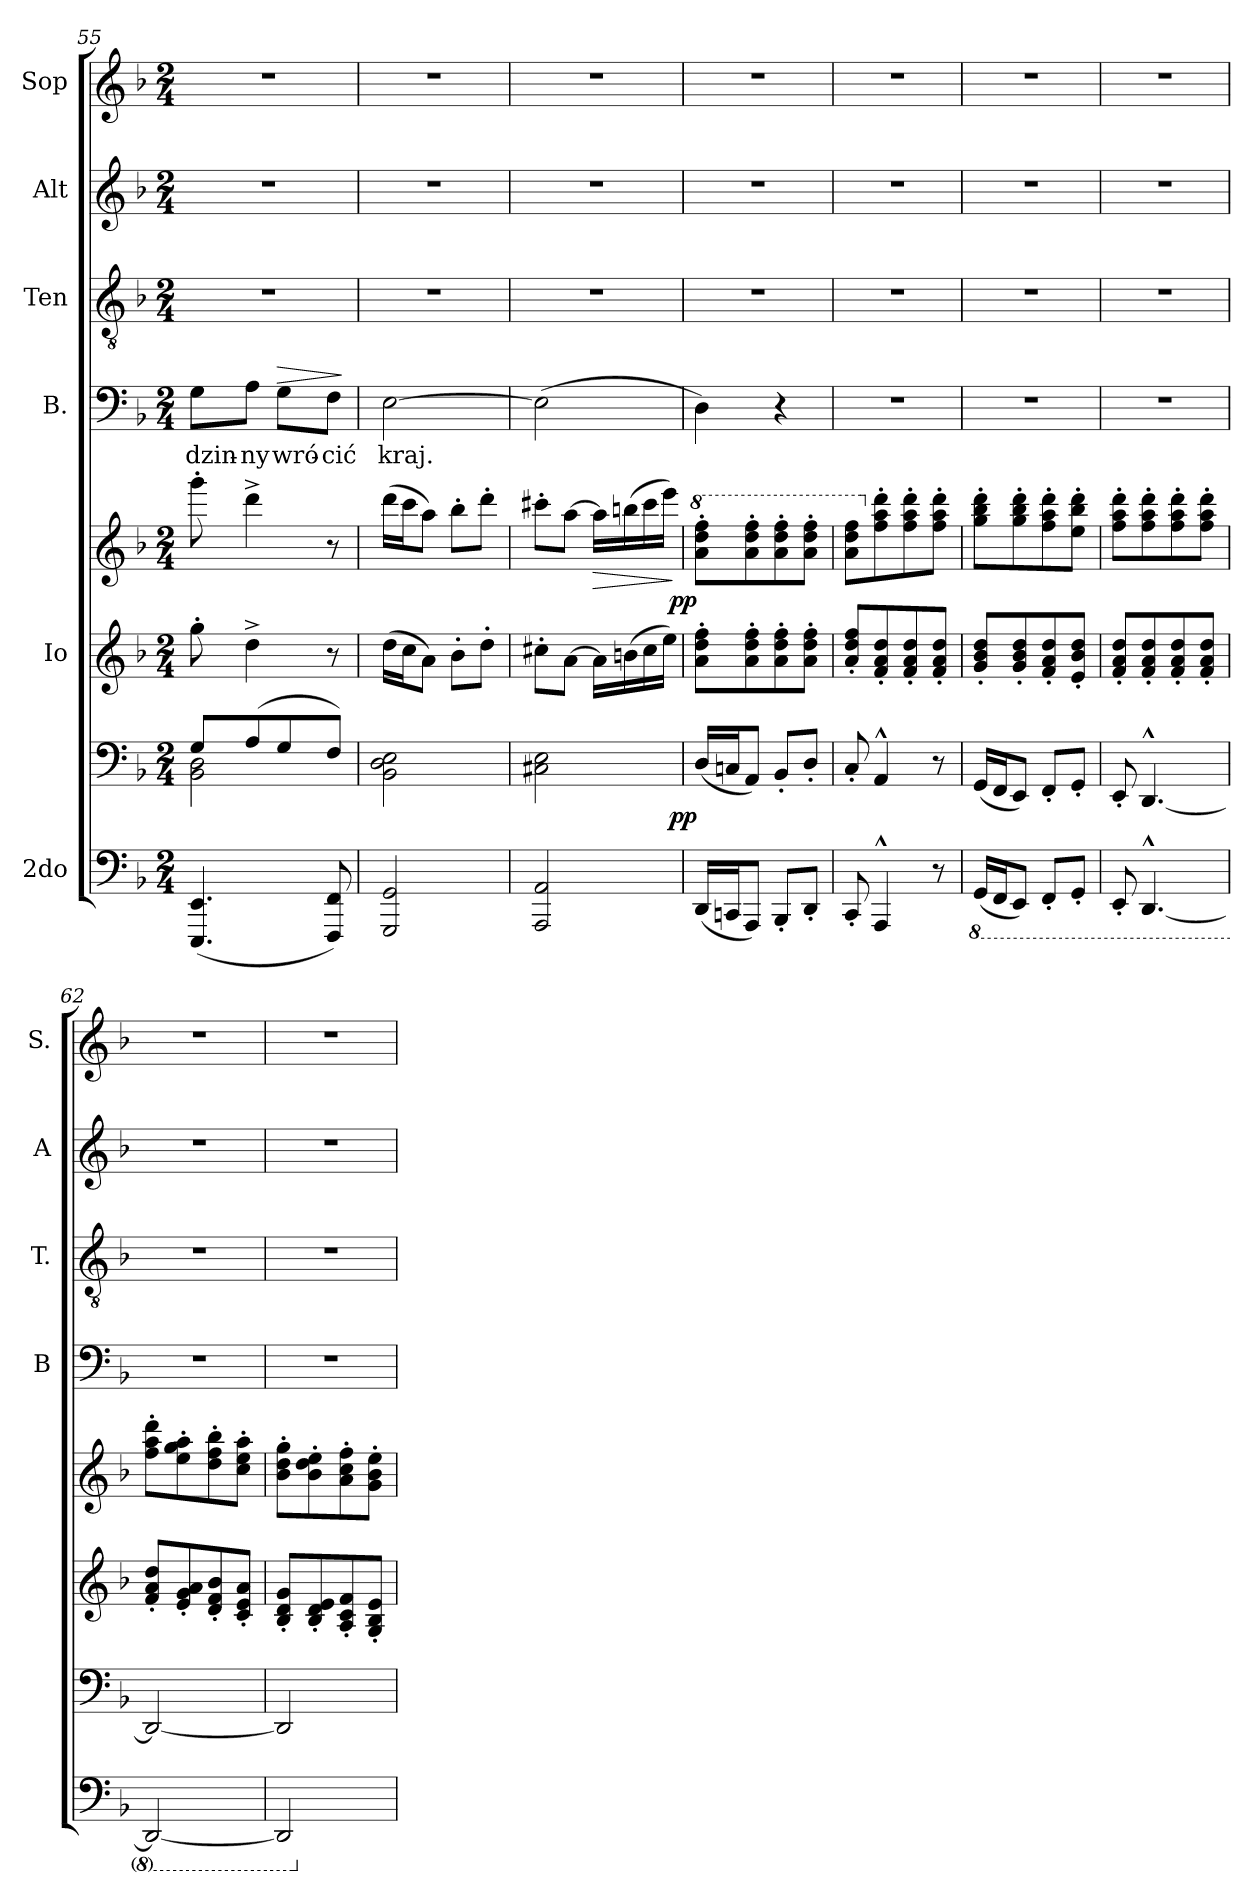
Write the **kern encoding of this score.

**kern	**kern	**dynam	**kern	**kern	**dynam	**kern	**text	**dynam	**kern	**kern	**kern
*part6	*part6	*part6	*part5	*part5	*part5	*part4	*part4	*part4	*part3	*part2	*part1
*staff8	*staff7	*staff7/8	*staff6	*staff5	*staff5/6	*staff4	*staff4	*staff4	*staff3	*staff2	*staff1
*I"2do	*	*	*I"Io	*	*	*I"B.	*	*	*I"Ten	*I"Alt	*I"Sop
*	*	*	*	*	*	*I'B	*	*	*I'T.	*I'A	*I'S.
*clefF4	*clefF4	*	*clefG2	*clefG2	*	*clefF4	*	*	*clefGv2	*clefG2	*clefG2
*k[b-]	*k[b-]	*	*k[b-]	*k[b-]	*	*k[b-]	*	*	*k[b-]	*k[b-]	*k[b-]
*d:	*d:	*	*d:	*d:	*	*d:	*	*	*d:	*d:	*d:
*M2/4	*M2/4	*	*M2/4	*M2/4	*	*M2/4	*	*	*M2/4	*M2/4	*M2/4
=55	=55	=55	=55	=55	=55	=55	=55	=55	=55	=55	=55
*	*^	*	*	*	*	*	*	*	*	*	*
(4.EEE/ 4.EE/	8G/L	2BB-\ 2D\	.	8gg'\	8ggg'\	.	8G\L	-dzin-	.	2r	2r	2r
.	(<8A/	.	.	4dd^\	4ddd^\	.	8A\J	-ny	.	.	.	.
!	!	!	!	!	!	!	!	!	!LO:HP:a	!	!	!
.	8G/	.	.	.	.	.	8G\L	wró-	>	.	.	.
8FFF/ 8FF/)	8F/J)	.	.	8r	8r	.	8F\J	-cić	.	.	.	.
*	*v	*v	*	*	*	*	*	*	*	*	*	*
.	.	.	.	.	.	.	.	]	.	.	.
=56	=56	=56	=56	=56	=56	=56	=56	=56	=56	=56	=56
2GGG/ 2GG/	2BB-\ 2D\ 2E\	.	(16dd\LL	(16ddd\LL	.	[2E\	kraj.	.	2r	2r	2r
.	.	.	16cc\J	16ccc\J	.	.	.	.	.	.	.
.	.	.	8a\J)	8aa\J)	.	.	.	.	.	.	.
.	.	.	8b-'\L	8bb-'\L	.	.	.	.	.	.	.
.	.	.	8dd'\J	8ddd'\J	.	.	.	.	.	.	.
=57	=57	=57	=57	=57	=57	=57	=57	=57	=57	=57	=57
2AAA/ 2AA/	2C#X\ 2E\	.	8cc#X'\L	8ccc#X'\L	.	(2E\]	.	.	2r	2r	2r
.	.	.	[8a\J	[8aa\J	.	.	.	.	.	.	.
!	!	!	!	!	!LO:HP:b	!	!	!	!	!	!
.	.	.	16a\LL]	16aa\LL]	>	.	.	.	.	.	.
.	.	.	(16bn\	(16bbn\	.	.	.	.	.	.	.
.	.	.	16cc#\	16ccc#\	.	.	.	.	.	.	.
.	.	.	16ee\JJ)	16eee\JJ)	.	.	.	.	.	.	.
.	.	.	.	.	]	.	.	.	.	.	.
=58	=58	=58	=58	=58	=58	=58	=58	=58	=58	=58	=58
*	*	*	*	*8va	*	*	*	*	*	*	*
!	!	!LO:DY:rj	!	!	!LO:DY:rj	!	!	!	!	!	!
(16DD/LL	(16D/LL	pp	8a'\ 8dd'\ 8ff'\L	8aa'\ 8ddd'\ 8fff'\L	pp	4D\)	.	.	2r	2r	2r
16CCn/J	16Cn/J	.	.	.	.	.	.	.	.	.	.
8AAA/J)	8AA/J)	.	8a'\ 8dd'\ 8ff'\	8aa'\ 8ddd'\ 8fff'\	.	.	.	.	.	.	.
8BBB-'/L	8BB-'/L	.	8a'\ 8dd'\ 8ff'\	8aa'\ 8ddd'\ 8fff'\	.	4r	.	.	.	.	.
8DD'/J	8D'/J	.	8a'\ 8dd'\ 8ff'\J	8aa'\ 8ddd'\ 8fff'\J	.	.	.	.	.	.	.
=59	=59	=59	=59	=59	=59	=59	=59	=59	=59	=59	=59
8CC'/	8C'/	.	8a'/ 8dd'/ 8ff'/L	8aa\ 8ddd\ 8fff\L	.	2r	.	.	2r	2r	2r
*	*	*	*	*X8va	*	*	*	*	*	*	*
4AAA^^/	4AA^^/	.	8f'/ 8a'/ 8dd'/	8ff'\ 8aa'\ 8ddd'\	.	.	.	.	.	.	.
.	.	.	8f'/ 8a'/ 8dd'/	8ff'\ 8aa'\ 8ddd'\	.	.	.	.	.	.	.
8r	8r	.	8f'/ 8a'/ 8dd'/J	8ff'\ 8aa'\ 8ddd'\J	.	.	.	.	.	.	.
=60	=60	=60	=60	=60	=60	=60	=60	=60	=60	=60	=60
*8ba	*	*	*	*	*	*	*	*	*	*	*
(16GGG/LL	(16GG/LL	.	8g'/ 8b-'/ 8dd'/L	8gg'\ 8bb-'\ 8ddd'\L	.	2r	.	.	2r	2r	2r
16FFF/J	16FF/J	.	.	.	.	.	.	.	.	.	.
8EEE/J)	8EE/J)	.	8g'/ 8b-'/ 8dd'/	8gg'\ 8bb-'\ 8ddd'\	.	.	.	.	.	.	.
8FFF'/L	8FF'/L	.	8f'/ 8a'/ 8dd'/	8ff'\ 8aa'\ 8ddd'\	.	.	.	.	.	.	.
8GGG'/J	8GG'/J	.	8e'/ 8b-'/ 8dd'/J	8ee'\ 8bb-'\ 8ddd'\J	.	.	.	.	.	.	.
=61	=61	=61	=61	=61	=61	=61	=61	=61	=61	=61	=61
8EEE'/	8EE'/	.	8f'/ 8a'/ 8dd'/L	8ff'\ 8aa'\ 8ddd'\L	.	2r	.	.	2r	2r	2r
[4.DDD^^/	[4.DD^^/	.	8f'/ 8a'/ 8dd'/	8ff'\ 8aa'\ 8ddd'\	.	.	.	.	.	.	.
.	.	.	8f'/ 8a'/ 8dd'/	8ff'\ 8aa'\ 8ddd'\	.	.	.	.	.	.	.
.	.	.	8f'/ 8a'/ 8dd'/J	8ff'\ 8aa'\ 8ddd'\J	.	.	.	.	.	.	.
=62	=62	=62	=62	=62	=62	=62	=62	=62	=62	=62	=62
2DDD/_	2DD/_	.	8f'/ 8a'/ 8dd'/L	8ff'\ 8aa'\ 8ddd'\L	.	2r	.	.	2r	2r	2r
.	.	.	8e'/ 8g'/ 8a'/	8ee'\ 8gg'\ 8aa'\	.	.	.	.	.	.	.
.	.	.	8d'/ 8f'/ 8b-'/	8dd'\ 8ff'\ 8bb-'\	.	.	.	.	.	.	.
.	.	.	8c'/ 8e'/ 8a'/J	8cc'\ 8ee'\ 8aa'\J	.	.	.	.	.	.	.
=63	=63	=63	=63	=63	=63	=63	=63	=63	=63	=63	=63
2DDD/]	2DD/]	.	8B-'/ 8d'/ 8g'/L	8b-'\ 8dd'\ 8gg'\L	.	2r	.	.	2r	2r	2r
.	.	.	8B-'/ 8d'/ 8e'/	8b-'\ 8dd'\ 8ee'\	.	.	.	.	.	.	.
.	.	.	8A'/ 8c'/ 8f'/	8a'\ 8cc'\ 8ff'\	.	.	.	.	.	.	.
.	.	.	8G'/ 8B-'/ 8e'/J	8g'\ 8b-'\ 8ee'\J	.	.	.	.	.	.	.
*X8ba	*	*	*	*	*	*	*	*	*	*	*
=	=	=	=	=	=	=	=	=	=	=	=
*-	*-	*-	*-	*-	*-	*-	*-	*-	*-	*-	*-
